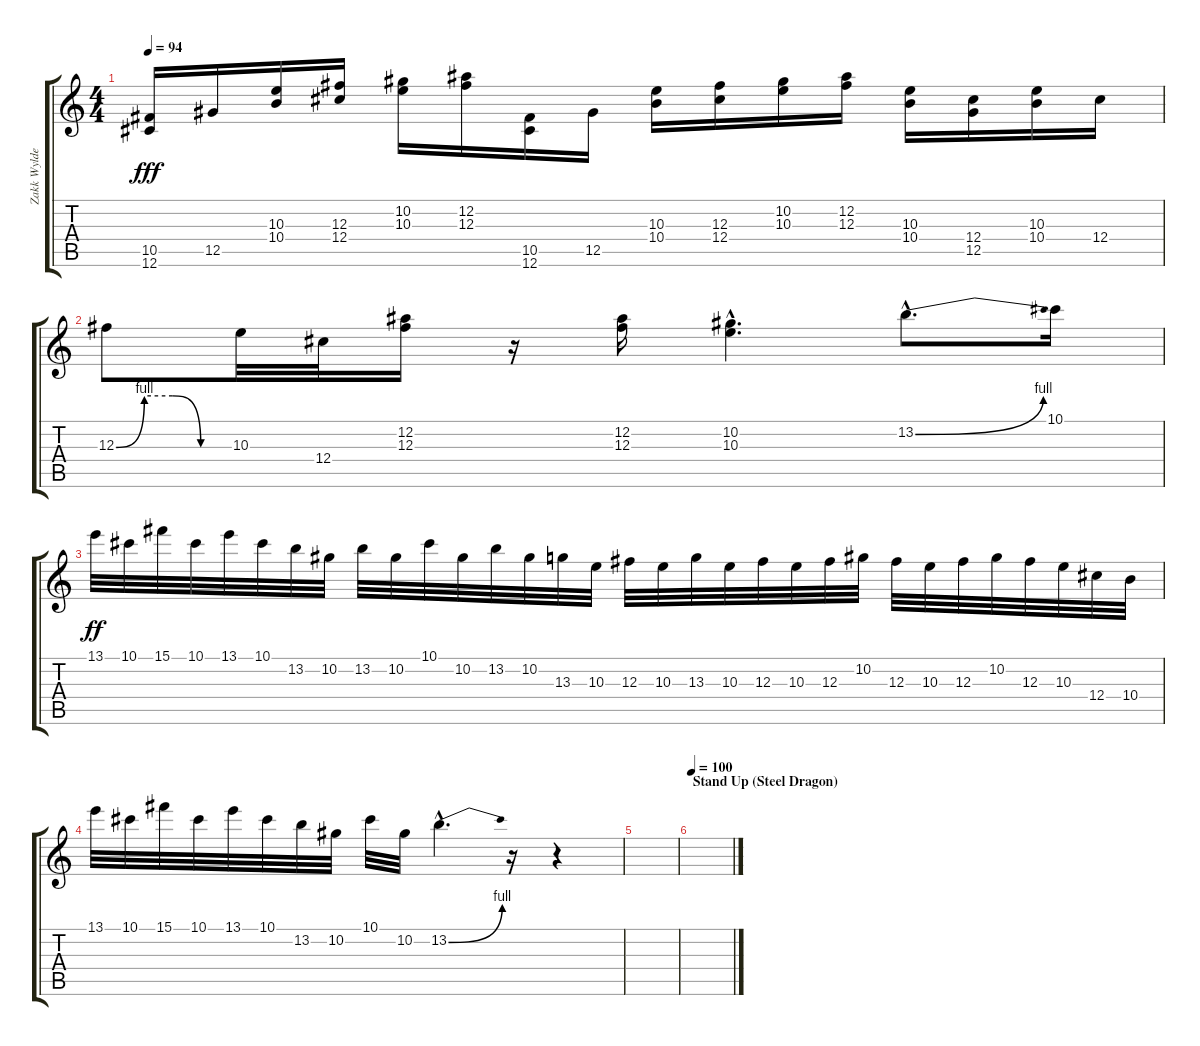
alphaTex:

\track ("Zakk Wylde" "Zakk Wylde") {instrument overdrivenguitar}
\staff {score tabs}
\tuning (Eb4 Bb3 Gb3 Db3 Ab2 Db2) {hide}
\ts (4 4)
\tempo 94
\clef g2
\ks c
(10.5 12.6).16{dy fff} 12.5.16 (10.3 10.4).16 (12.3 12.4).16 (10.2 10.3).16 (12.2 12.3).16 (10.5 12.6).16 12.5.16 (10.3 10.4).16 (12.3 12.4).16 (10.2 10.3).16 (12.2 12.3).16 (10.3 10.4).16 (12.4 12.5).16 (10.3 10.4).16 12.4.16 |
12.3{be (custom 0 0 15 4 30 4 45 0 60 0)}.8 10.3.32 12.4.32 (12.2 12.3).16 r.16 (12.2 12.3).16 (10.2{hac} 10.3{hac}).4{d} 13.2{be (bend 0 0 60 4) hac}.8{d} 10.1.16 |
13.1.32{dy ff} 10.1.32 15.1.32 10.1.32 13.1.32 10.1.32 13.2.32 10.2.32 13.2.32 10.2.32 10.1.32 10.2.32 13.2.32 10.2.32 13.3.32 10.3.32 12.3.32 10.3.32 13.3.32 10.3.32 12.3.32 10.3.32 12.3.32 10.2.32 12.3.32 10.3.32 12.3.32 10.2.32 12.3.32 10.3.32 12.4.32 10.4.32 |
13.1.32 10.1.32 15.1.32 10.1.32 13.1.32 10.1.32 13.2.32 10.2.32 10.1.32 10.2.32 13.2{be (bend 0 0 60 4) hac}.4{d} r.16 r.4 |
|
\section ("" "Stand Up (Steel Dragon)")
\tempo 100
